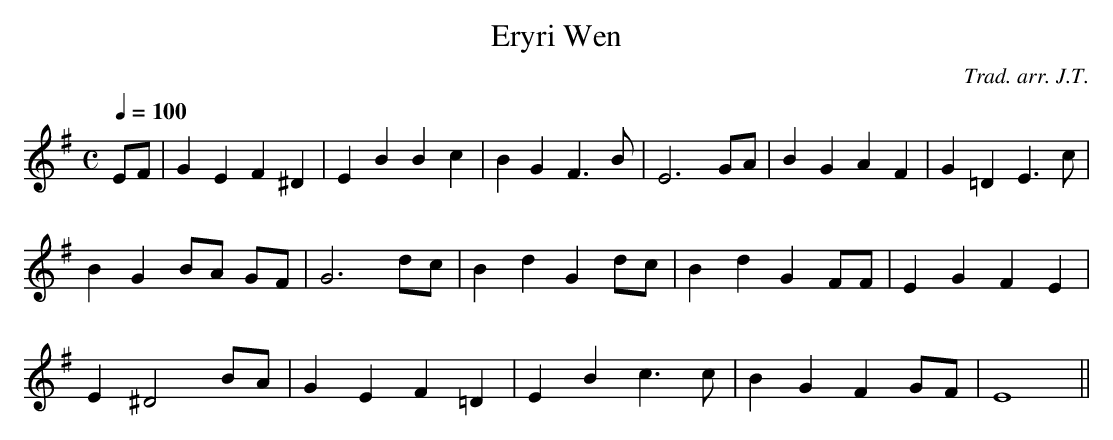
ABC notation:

X:1
T:Eryri Wen
M:C
L:1/4
Q:100
C:Trad. arr. J.T.
K:G
E/2F/2 | G E F ^D | E B B c | B G F>B | E3 G/2A/2 | B G A F | G =D E>c |
B G B/2A/2 G/2F/2 | G3 d/2c/2 | B d G d/2c/2 | B d G F/2F/2 | E G F E |
E ^D2 B/2A/2 | G E F =D | E B c>c | B G F G/2F/2 | E4 ||
